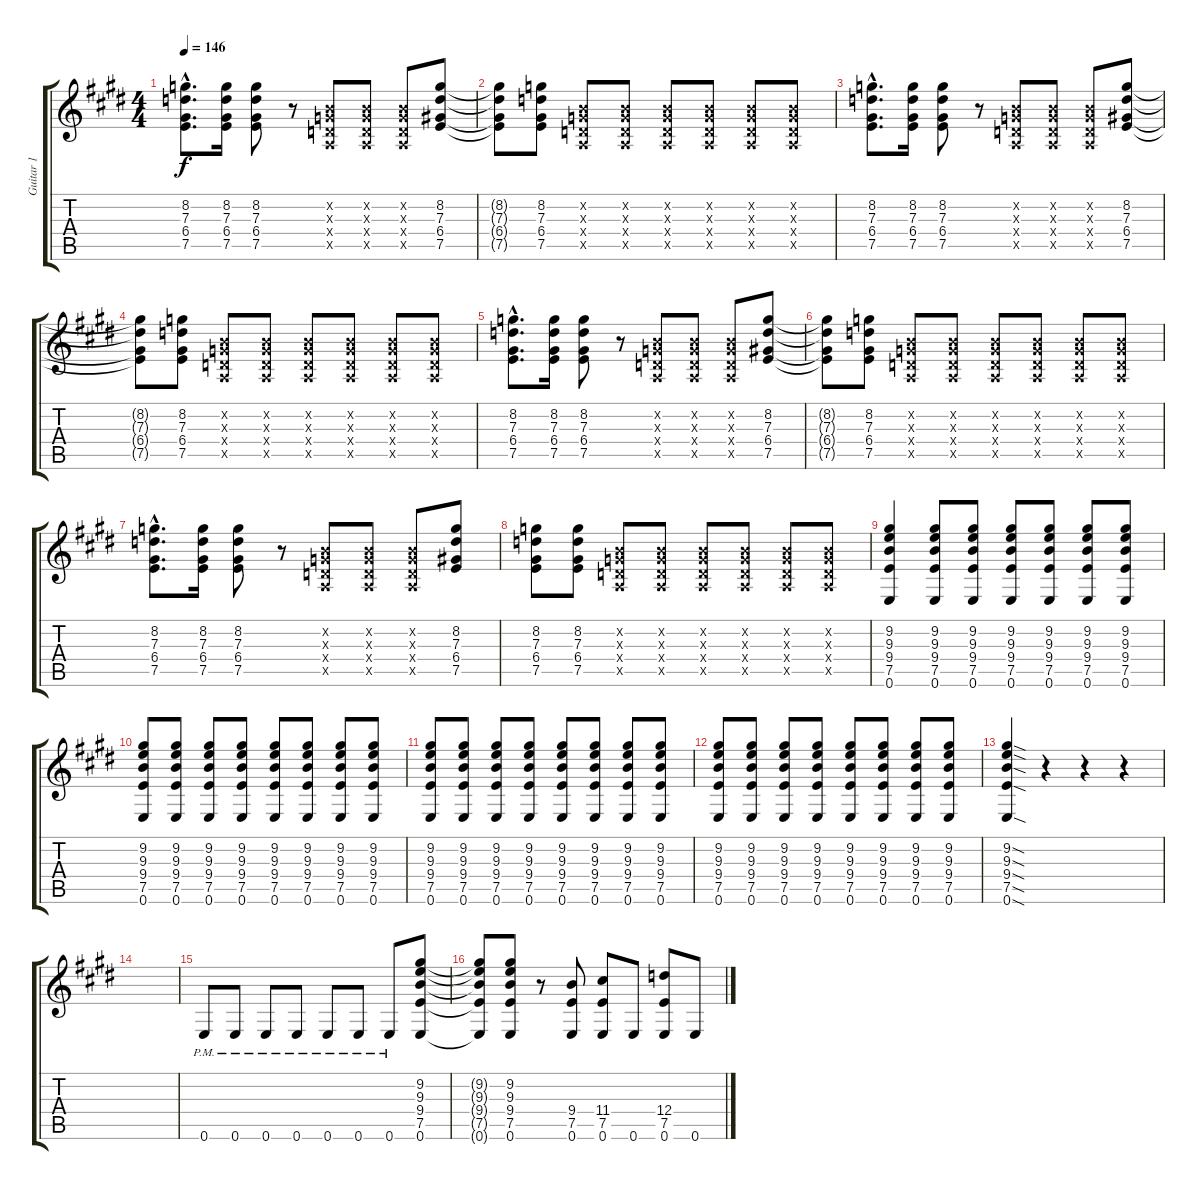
\track ("Guitar 1" "Guitar 1") {instrument distortionguitar}
\staff {score tabs}
\tuning (E4 B3 G3 D3 A2 E2) {hide}
\ts (4 4)
\tempo 146
\clef g2
\ks e
(8.2{hac} 7.3{hac} 6.4{hac} 7.5{hac}).8{d dy f} (8.2 7.3 6.4 7.5).16 (8.2 7.3 6.4 7.5).8 r.8 (0.2{x} 0.3{x} 0.4{x} 0.5{x}).8 (0.2{x} 0.3{x} 0.4{x} 0.5{x}).8 (0.2{x} 0.3{x} 0.4{x} 0.5{x}).8 (8.2 7.3 6.4 7.5).8 |
(8.2{t} 7.3{t} 6.4{t} 7.5{t}).8 (8.2 7.3 6.4 7.5).8 (0.2{x} 0.3{x} 0.4{x} 0.5{x}).8 (0.2{x} 0.3{x} 0.4{x} 0.5{x}).8 (0.2{x} 0.3{x} 0.4{x} 0.5{x}).8 (0.2{x} 0.3{x} 0.4{x} 0.5{x}).8 (0.2{x} 0.3{x} 0.4{x} 0.5{x}).8 (0.2{x} 0.3{x} 0.4{x} 0.5{x}).8 |
(8.2{hac} 7.3{hac} 6.4{hac} 7.5{hac}).8{d} (8.2 7.3 6.4 7.5).16 (8.2 7.3 6.4 7.5).8 r.8 (0.2{x} 0.3{x} 0.4{x} 0.5{x}).8 (0.2{x} 0.3{x} 0.4{x} 0.5{x}).8 (0.2{x} 0.3{x} 0.4{x} 0.5{x}).8 (8.2 7.3 6.4 7.5).8 |
(8.2{t} 7.3{t} 6.4{t} 7.5{t}).8 (8.2 7.3 6.4 7.5).8 (0.2{x} 0.3{x} 0.4{x} 0.5{x}).8 (0.2{x} 0.3{x} 0.4{x} 0.5{x}).8 (0.2{x} 0.3{x} 0.4{x} 0.5{x}).8 (0.2{x} 0.3{x} 0.4{x} 0.5{x}).8 (0.2{x} 0.3{x} 0.4{x} 0.5{x}).8 (0.2{x} 0.3{x} 0.4{x} 0.5{x}).8 |
(8.2{hac} 7.3{hac} 6.4{hac} 7.5{hac}).8{d} (8.2 7.3 6.4 7.5).16 (8.2 7.3 6.4 7.5).8 r.8 (0.2{x} 0.3{x} 0.4{x} 0.5{x}).8 (0.2{x} 0.3{x} 0.4{x} 0.5{x}).8 (0.2{x} 0.3{x} 0.4{x} 0.5{x}).8 (8.2 7.3 6.4 7.5).8 |
(8.2{t} 7.3{t} 6.4{t} 7.5{t}).8 (8.2 7.3 6.4 7.5).8 (0.2{x} 0.3{x} 0.4{x} 0.5{x}).8 (0.2{x} 0.3{x} 0.4{x} 0.5{x}).8 (0.2{x} 0.3{x} 0.4{x} 0.5{x}).8 (0.2{x} 0.3{x} 0.4{x} 0.5{x}).8 (0.2{x} 0.3{x} 0.4{x} 0.5{x}).8 (0.2{x} 0.3{x} 0.4{x} 0.5{x}).8 |
(8.2{hac} 7.3{hac} 6.4{hac} 7.5{hac}).8{d} (8.2 7.3 6.4 7.5).16 (8.2 7.3 6.4 7.5).8 r.8 (0.2{x} 0.3{x} 0.4{x} 0.5{x}).8 (0.2{x} 0.3{x} 0.4{x} 0.5{x}).8 (0.2{x} 0.3{x} 0.4{x} 0.5{x}).8 (8.2 7.3 6.4 7.5).8 |
(8.2 7.3 6.4 7.5).8 (8.2 7.3 6.4 7.5).8 (0.2{x} 0.3{x} 0.4{x} 0.5{x}).8 (0.2{x} 0.3{x} 0.4{x} 0.5{x}).8 (0.2{x} 0.3{x} 0.4{x} 0.5{x}).8 (0.2{x} 0.3{x} 0.4{x} 0.5{x}).8 (0.2{x} 0.3{x} 0.4{x} 0.5{x}).8 (0.2{x} 0.3{x} 0.4{x} 0.5{x}).8 |
(9.2 9.3 9.4 7.5 0.6).4 (9.2 9.3 9.4 7.5 0.6).8 (9.2 9.3 9.4 7.5 0.6).8 (9.2 9.3 9.4 7.5 0.6).8 (9.2 9.3 9.4 7.5 0.6).8 (9.2 9.3 9.4 7.5 0.6).8 (9.2 9.3 9.4 7.5 0.6).8 |
(9.2 9.3 9.4 7.5 0.6).8 (9.2 9.3 9.4 7.5 0.6).8 (9.2 9.3 9.4 7.5 0.6).8 (9.2 9.3 9.4 7.5 0.6).8 (9.2 9.3 9.4 7.5 0.6).8 (9.2 9.3 9.4 7.5 0.6).8 (9.2 9.3 9.4 7.5 0.6).8 (9.2 9.3 9.4 7.5 0.6).8 |
(9.2 9.3 9.4 7.5 0.6).8 (9.2 9.3 9.4 7.5 0.6).8 (9.2 9.3 9.4 7.5 0.6).8 (9.2 9.3 9.4 7.5 0.6).8 (9.2 9.3 9.4 7.5 0.6).8 (9.2 9.3 9.4 7.5 0.6).8 (9.2 9.3 9.4 7.5 0.6).8 (9.2 9.3 9.4 7.5 0.6).8 |
(9.2 9.3 9.4 7.5 0.6).8 (9.2 9.3 9.4 7.5 0.6).8 (9.2 9.3 9.4 7.5 0.6).8 (9.2 9.3 9.4 7.5 0.6).8 (9.2 9.3 9.4 7.5 0.6).8 (9.2 9.3 9.4 7.5 0.6).8 (9.2 9.3 9.4 7.5 0.6).8 (9.2 9.3 9.4 7.5 0.6).8 |
(9.2{sod} 9.3{sod} 9.4{sod} 7.5{sod} 0.6{sod}).4 r.4 r.4 r.4 |
|
0.6{pm}.8 0.6{pm}.8 0.6{pm}.8 0.6{pm}.8 0.6{pm}.8 0.6{pm}.8 0.6{pm}.8 (9.2 9.3 9.4 7.5 0.6).8 |
(9.2{t} 9.3{t} 9.4{t} 7.5{t} 0.6{t}).8 (9.2 9.3 9.4 7.5 0.6).8 r.8 (9.4 7.5 0.6).8 (11.4 7.5 0.6).8 0.6.8 (12.4 7.5 0.6).8 0.6.8
